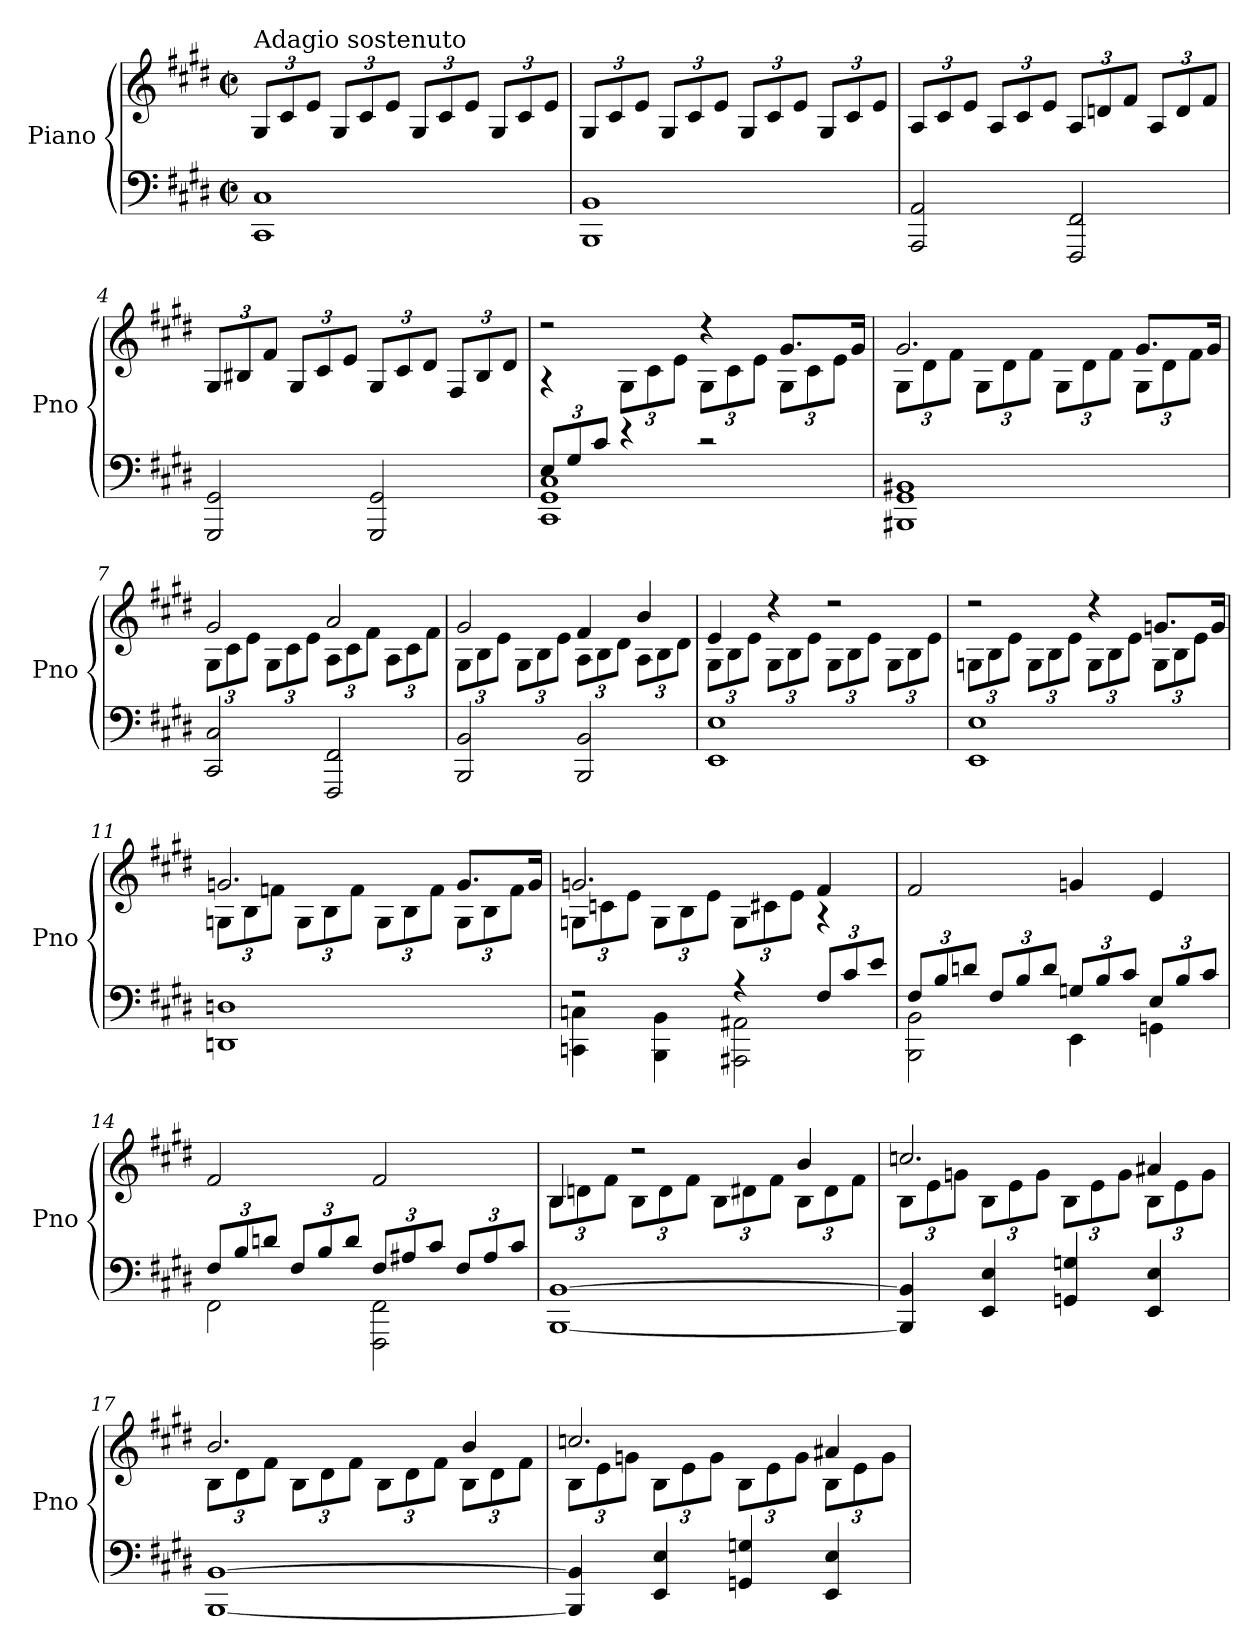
**kern	**kern
*part1	*part1
*staff2	*staff1
*I"Piano	*
*I'Pno	*
*clefF4	*clefG2
*k[f#c#g#d#]	*k[f#c#g#d#]
*E:	*E:
*M2/2	*M2/2
*met(c|)	*met(c|)
*MM51	*MM51
*	*Xbrackettup
=1	=1
!	!LO:TX:a:t=Adagio sostenuto
1CC# 1C#	12G#/L
.	12c#/
.	12e/J
.	12G#/L
.	12c#/
.	12e/J
.	12G#/L
.	12c#/
.	12e/J
.	12G#/L
.	12c#/
.	12e/J
=2	=2
1BBB 1BB	12G#/L
.	12c#/
.	12e/J
.	12G#/L
.	12c#/
.	12e/J
.	12G#/L
.	12c#/
.	12e/J
.	12G#/L
.	12c#/
.	12e/J
!!LO:LB:g=z
=3	=3
2AAA/ 2AA/	12A/L
.	12c#/
.	12e/J
.	12A/L
.	12c#/
.	12e/J
2FFF#/ 2FF#/	12A/L
.	12dn/
.	12f#/J
.	12A/L
.	12d/
.	12f#/J
=4	=4
2GGG#/ 2GG#/	12G#/L
.	12B#X/
.	12f#/J
.	12G#/L
.	12c#/
.	12e/J
2GGG#/ 2GG#/	12G#/L
.	12c#/
.	12d#/J
.	12F#/L
.	12B#/
.	12d#/J
!!LO:LB:g=z
=5	=5
*Xbrackettup	*
*^	*^
12E/L	1CC# 1GG# 1C#	2r	4r
12G#/	.	.	.
12c#/J	.	.	.
4r	.	.	12G#\L
.	.	.	12c#\
.	.	.	12e\J
2r	.	4r	12G#\L
.	.	.	12c#\
.	.	.	12e\J
.	.	8.g#/L	12G#\L
.	.	.	12c#\
.	.	.	12e\J
.	.	16g#/Jk	.
*v	*v	*	*
=6	=6	=6
1BBB#X 1GG# 1BB#X	2.g#/	12G#\L
.	.	12d#\
.	.	12f#\J
.	.	12G#\L
.	.	12d#\
.	.	12f#\J
.	.	12G#\L
.	.	12d#\
.	.	12f#\J
.	8.g#/L	12G#\L
.	.	12d#\
.	.	12f#\J
.	16g#/Jk	.
!!LO:PB:g=z	!!
=7	=7	=7
2CC#/ 2C#/	2g#/	12G#\L
.	.	12c#\
.	.	12e\J
.	.	12G#\L
.	.	12c#\
.	.	12e\J
2FFF#/ 2FF#/	2a/	12A\L
.	.	12c#\
.	.	12f#\J
.	.	12A\L
.	.	12c#\
.	.	12f#\J
=8	=8	=8
2BBB/ 2BB/	2g#/	12G#\L
.	.	12B\
.	.	12e\J
.	.	12G#\L
.	.	12B\
.	.	12e\J
2BBB/ 2BB/	4f#/	12A\L
.	.	12B\
.	.	12d#\J
.	4b/	12A\L
.	.	12B\
.	.	12d#\J
!!LO:LB:g=z	!!
=9	=9	=9
1EE 1E	4e/	12G#\L
.	.	12B\
.	.	12e\J
.	4r	12G#\L
.	.	12B\
.	.	12e\J
.	2r	12G#\L
.	.	12B\
.	.	12e\J
.	.	12G#\L
.	.	12B\
.	.	12e\J
=10	=10	=10
1EE 1E	2r	12Gn\L
.	.	12B\
.	.	12e\J
.	.	12G\L
.	.	12B\
.	.	12e\J
.	4r	12G\L
.	.	12B\
.	.	12e\J
.	8.gn/L	12G\L
.	.	12B\
.	.	12e\J
.	16g/Jk	.
!!LO:LB:g=z	!!
=11	=11	=11
1DDn 1Dn	2.gn/	12Gn\L
.	.	12B\
.	.	12fn\J
.	.	12G\L
.	.	12B\
.	.	12f\J
.	.	12G\L
.	.	12B\
.	.	12f\J
.	8.g/L	12G\L
.	.	12B\
.	.	12f\J
.	16g/Jk	.
=12	=12	=12
*^	*	*
2r	4CCn\ 4Cn\	2.gn/	12Gn\L
.	.	.	12cn\
.	.	.	12e\J
.	4BBB\ 4BB\	.	12G\L
.	.	.	12B\
.	.	.	12e\J
4r	2AAA#X\ 2AA#X\	.	12G\L
.	.	.	12c#X\
.	.	.	12e\J
12F#/L	.	4f#/	4r
12c#/	.	.	.
12e/J	.	.	.
*	*	*v	*v
!!LO:LB:g=z
=13	=13	=13
12F#/L	2BBB\ 2BB\	2f#/
12B/	.	.
12dn/J	.	.
12F#/L	.	.
12B/	.	.
12d/J	.	.
12Gn/L	4EE\	4gn/
12B/	.	.
12c#/J	.	.
12E/L	4GGn\	4e/
12B/	.	.
12c#/J	.	.
=14	=14	=14
12F#/L	2FF#\	2f#/
12B/	.	.
12dn/J	.	.
12F#/L	.	.
12B/	.	.
12d/J	.	.
12F#/L	2FFF#\ 2FF#\	2f#/
12A#X/	.	.
12c#/J	.	.
12F#/L	.	.
12A#/	.	.
12c#/J	.	.
*v	*v	*
!!LO:PB:g=z
=15	=15
*	*^
[1BBB [1BB	4B/	12B\L
.	.	12dn\
.	.	12f#\J
.	2r	12B\L
.	.	12d\
.	.	12f#\J
.	.	12B\L
.	.	12d#X\
.	.	12f#\J
.	4b/	12B\L
.	.	12d#\
.	.	12f#\J
=16	=16	=16
4BBB/] 4BB/]	2.ccn/	12B\L
.	.	12e\
.	.	12gn\J
4EE/ 4E/	.	12B\L
.	.	12e\
.	.	12g\J
4GGn/ 4Gn/	.	12B\L
.	.	12e\
.	.	12g\J
4EE/ 4E/	4a#X/	12B\L
.	.	12e\
.	.	12g\J
!!LO:LB:g=z	!!
=17	=17	=17
[1BBB [1BB	2.b/	12B\L
.	.	12d#\
.	.	12f#\J
.	.	12B\L
.	.	12d#\
.	.	12f#\J
.	.	12B\L
.	.	12d#\
.	.	12f#\J
.	4b/	12B\L
.	.	12d#\
.	.	12f#\J
=18	=18	=18
4BBB/] 4BB/]	2.ccn/	12B\L
.	.	12e\
.	.	12gn\J
4EE/ 4E/	.	12B\L
.	.	12e\
.	.	12g\J
4GGn/ 4Gn/	.	12B\L
.	.	12e\
.	.	12g\J
4EE/ 4E/	4a#X/	12B\L
.	.	12e\
.	.	12g\J
*	*v	*v
=	=
*-	*-
